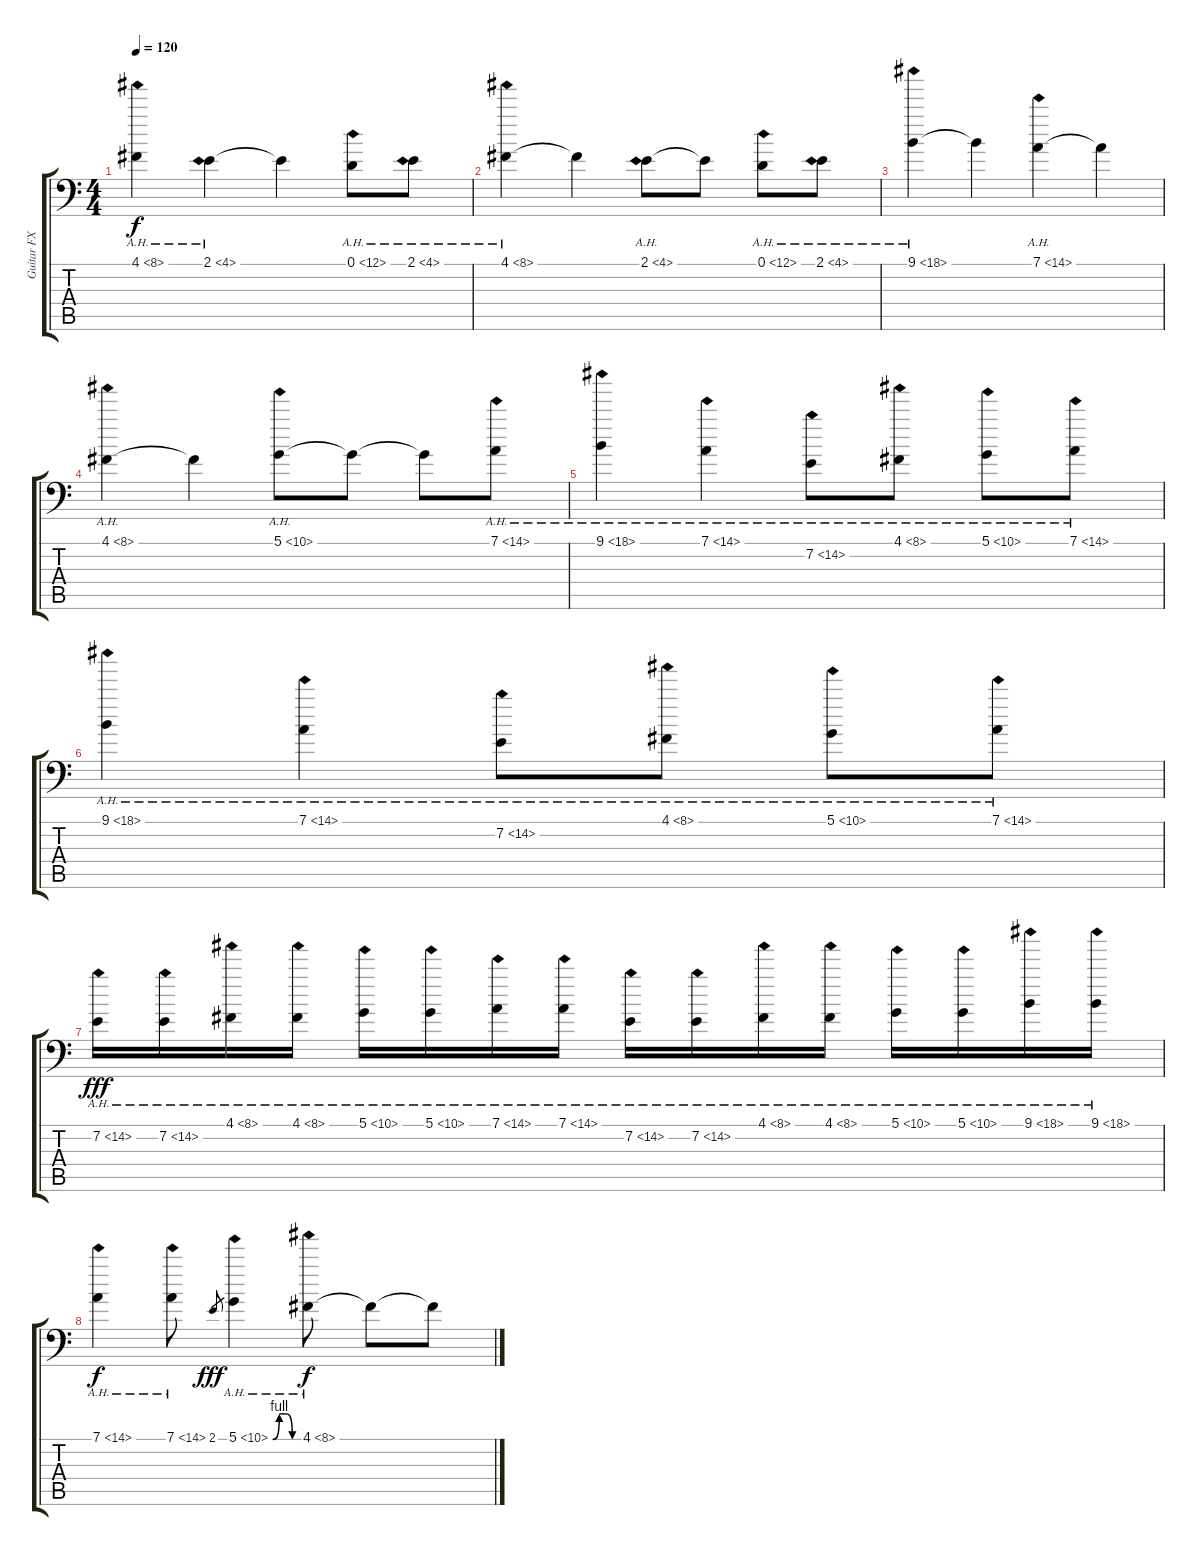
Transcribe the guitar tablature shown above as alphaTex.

\track ("Guitar FX" "Guitar FX") {instrument distortionguitar}
\staff {score tabs}
\tuning (D3 A2 F2 C2 G1 C1) {hide}
\ts (4 4)
\tempo 120
\clef f4
\ks c
4.1{ah 4}.4{dy f} 2.1{ah 2}.4 2.1{t}.4 0.1{ah 12}.8 2.1{ah 2}.8 |
4.1{ah 4}.4 4.1{t}.4 2.1{ah 2}.8 2.1{t}.8 0.1{ah 12}.8 2.1{ah 2}.8 |
9.1{ah 9}.4 9.1{t}.4 7.1{ah 7}.4 7.1{t}.4 |
4.1{ah 4}.4 4.1{t}.4 5.1{ah 5}.8 5.1{t}.8 5.1{t}.8 7.1{ah 7}.8 |
9.1{ah 9}.4 7.1{ah 7}.4 7.2{ah 7}.8 4.1{ah 4}.8 5.1{ah 5}.8 7.1{ah 7}.8 |
9.1{ah 9}.4 7.1{ah 7}.4 7.2{ah 7}.8 4.1{ah 4}.8 5.1{ah 5}.8 7.1{ah 7}.8 |
7.2{ah 7}.16{dy fff} 7.2{ah 7}.16 4.1{ah 4}.16 4.1{ah 4}.16 5.1{ah 5}.16 5.1{ah 5}.16 7.1{ah 7}.16 7.1{ah 7}.16 7.2{ah 7}.16 7.2{ah 7}.16 4.1{ah 4}.16 4.1{ah 4}.16 5.1{ah 5}.16 5.1{ah 5}.16 9.1{ah 9}.16 9.1{ah 9}.16 |
7.1{ah 7}.4{dy f} 7.1{ah 7}.8 2.1.8{gr dy fff} 5.1{be (custom 0 0 15 4 30 4 45 0 60 0) ah 5}.4 4.1{ah 4}.8{dy f} 4.1{t}.8 4.1{t}.8
